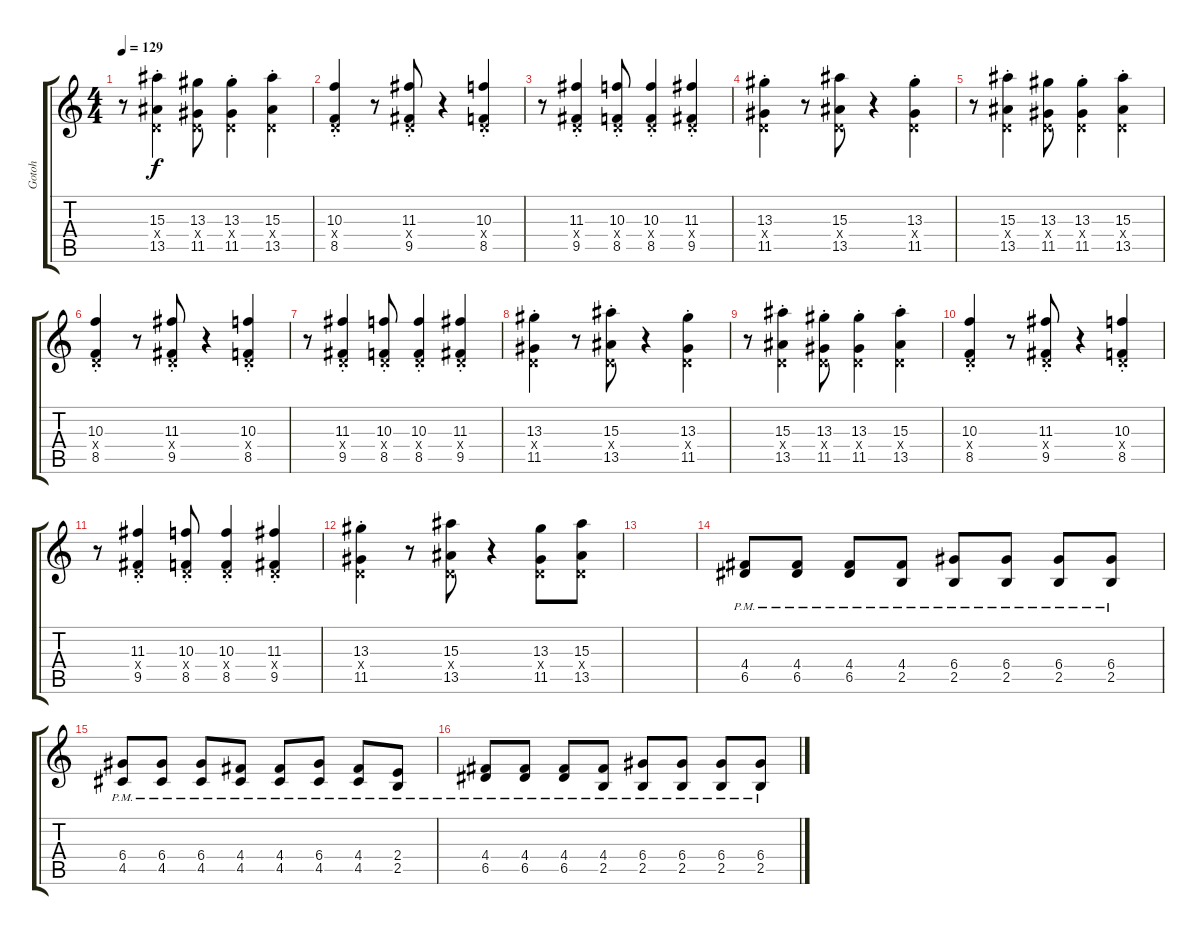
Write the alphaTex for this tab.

\track ("Gotoh" "Gotoh") {instrument electricguitarjazz}
\staff {score tabs}
\tuning (E4 B3 G3 D3 A2 E2) {hide}
\ts (4 4)
\tempo 129
\clef g2
\ks c
r.8{dy f} (15.3{st} 0.4{x} 13.5).4 (13.3 0.4{x} 11.5).8 (13.3{st} 0.4{x} 11.5).4 (15.3{st} 0.4{x} 13.5).4 |
(10.3{st} 0.4{x} 8.5).4 r.8 (11.3{st} 0.4{x} 9.5).8 r.4 (10.3{st} 0.4{x} 8.5).4 |
r.8 (11.3{st} 0.4{x} 9.5).4 (10.3{st} 0.4{x} 8.5).8 (10.3{st} 0.4{x} 8.5).4 (11.3{st} 0.4{x} 9.5).4 |
(13.3{st} 0.4{x} 11.5).4 r.8 (15.3 0.4{x} 13.5).8 r.4 (13.3{st} 0.4{x} 11.5).4 |
r.8 (15.3{st} 0.4{x} 13.5).4 (13.3 0.4{x} 11.5).8 (13.3{st} 0.4{x} 11.5).4 (15.3{st} 0.4{x} 13.5).4 |
(10.3{st} 0.4{x} 8.5).4 r.8 (11.3{st} 0.4{x} 9.5).8 r.4 (10.3{st} 0.4{x} 8.5).4 |
r.8 (11.3{st} 0.4{x} 9.5).4 (10.3{st} 0.4{x} 8.5).8 (10.3{st} 0.4{x} 8.5).4 (11.3{st} 0.4{x} 9.5).4 |
(13.3{st} 0.4{x} 11.5).4 r.8 (15.3{st} 0.4{x} 13.5).8 r.4 (13.3{st} 0.4{x} 11.5).4 |
r.8 (15.3{st} 0.4{x} 13.5).4 (13.3{st} 0.4{x} 11.5).8 (13.3{st} 0.4{x} 11.5).4 (15.3{st} 0.4{x} 13.5).4 |
(10.3{st} 0.4{x} 8.5).4 r.8 (11.3{st} 0.4{x} 9.5).8 r.4 (10.3{st} 0.4{x} 8.5).4 |
r.8 (11.3{st} 0.4{x} 9.5).4 (10.3{st} 0.4{x} 8.5).8 (10.3{st} 0.4{x} 8.5).4 (11.3{st} 0.4{x} 9.5).4 |
(13.3{st} 0.4{x} 11.5).4 r.8 (15.3 0.4{x} 13.5).8 r.4 (13.3 0.4{x} 11.5).8 (15.3 0.4{x} 13.5).8 |
|
(4.4{pm} 6.5{pm}).8{instrument electricguitarmuted} (4.4{pm} 6.5{pm}).8 (4.4{pm} 6.5{pm}).8 (4.4{pm} 2.5{pm}).8 (6.4{pm} 2.5{pm}).8 (6.4{pm} 2.5{pm}).8 (6.4{pm} 2.5{pm}).8 (6.4{pm} 2.5{pm}).8 |
(6.4{pm} 4.5{pm}).8 (6.4{pm} 4.5{pm}).8 (6.4{pm} 4.5{pm}).8 (4.4{pm} 4.5{pm}).8 (4.4{pm} 4.5{pm}).8 (6.4{pm} 4.5{pm}).8 (4.4{pm} 4.5{pm}).8 (2.4{pm} 2.5{pm}).8 |
(4.4{pm} 6.5{pm}).8 (4.4{pm} 6.5{pm}).8 (4.4{pm} 6.5{pm}).8 (4.4{pm} 2.5{pm}).8 (6.4{pm} 2.5{pm}).8 (6.4{pm} 2.5{pm}).8 (6.4{pm} 2.5{pm}).8 (6.4{pm} 2.5{pm}).8
